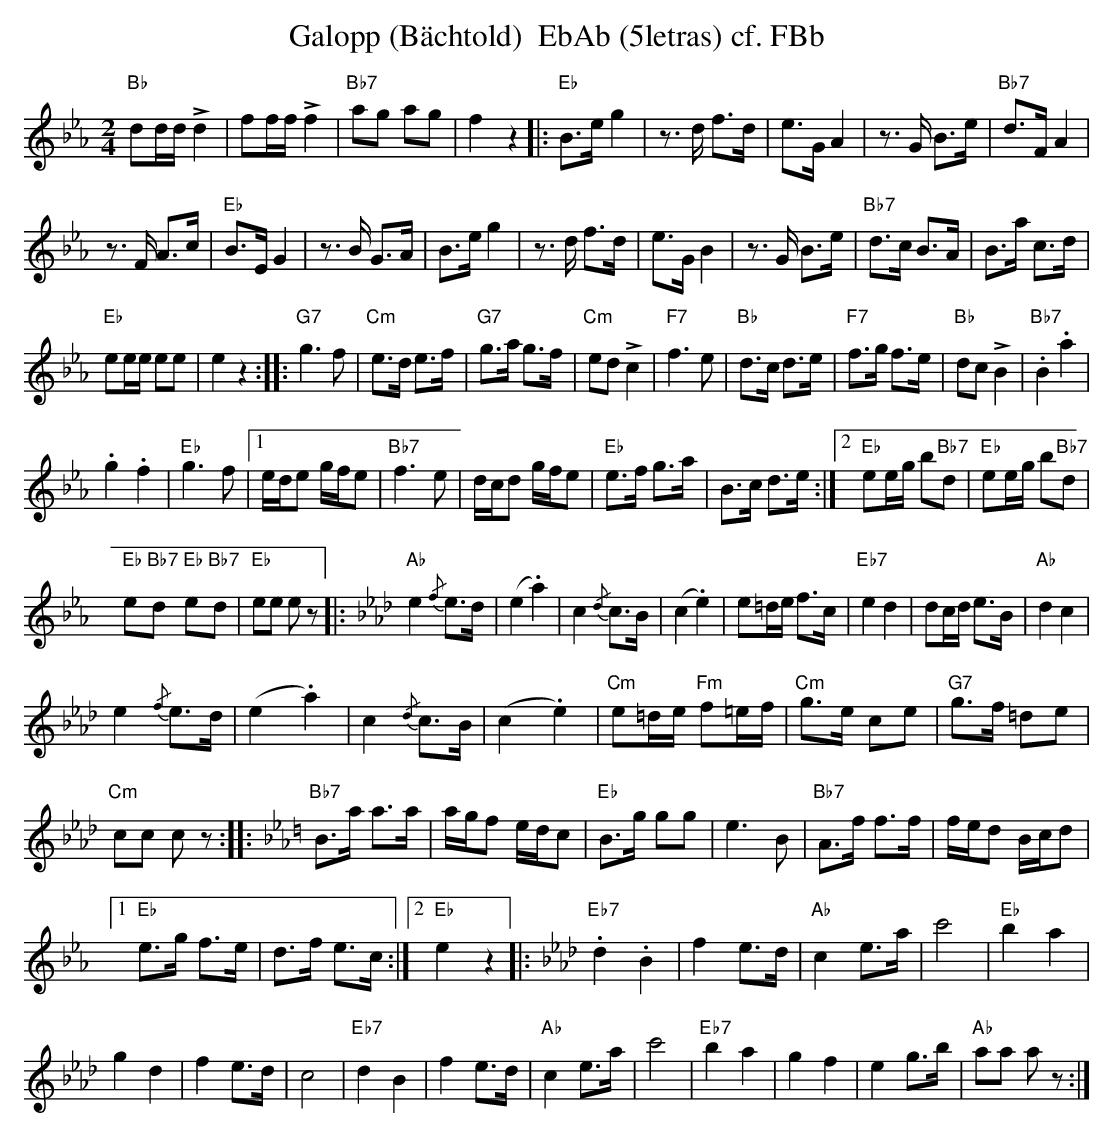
X:1
T:Galopp (B\"achtold)  EbAb (5letras) cf. FBb
M:2/4
L:1/8
K:Eb%%MIDI gchordon
"Bb"dd/2d/2 !>!d2 | ff/2f/2 !>!f2 | "Bb7"ag ag | f2z2 |: "Eb"B>eg2 | z>d f>d | e>GA2 | z>G B>e | "Bb7"d>FA2 |
z>F A>c | "Eb"B>EG2 | z>B G>A | B>eg2 | z>d f>d | e>GB2 | z>G B>e | "Bb7"d>c B>A | B>a c>d |
"Eb"ee/2e/2 ee | e2z2 :: "G7"g3f | "Cm"e>d e>f | "G7"g>a g>f | "Cm"ed!>!c2 | "F7"f3e | "Bb"d>c d>e | "F7"f>g f>e | \
"Bb"dc !>!B2 | "Bb7".B2.a2 |
.g2.f2 | "Eb"g3f |1 e/2d/2e g/2f/2e | "Bb7"f3e | d/2c/2d g/2f/2e |"Eb"e>f g>a | B>c d>e :|2 \
"Eb"ee/2g/2 b"Bb7"d | "Eb"ee/2g/2 b"Bb7"d |
"Eb"e"Bb7"d "Eb"e"Bb7"d | "Eb"ee ez [K:Ab] |: "Ab"e2 {/f} e>d | (e2.a2) | c2 {/d}c>B | (c2.e2) | e=d/2e/2 f>c | "Eb7"e2d2 | \
dc/2d/2 e>B | "Ab"d2c2 |
e2 {/f}e>d | (e2.a2) | c2 {/d}c>B | (c2.e2) | "Cm"e=d/2e/2 "Fm"f=e/2f/2 | "Cm"g>e ce | "G7"g>f =de |
"Cm"cc cz :: [K:Eb] \
"Bb7"B>a a>a | a/2g/2f e/2d/2c | "Eb"B>g gg | e3B | "Bb7"A>f f>f | f/2e/2d B/2c/2d |1
"Eb"e>g f>e | d>f e>c :|2 "Eb"e2z2 \
|: [K:Ab] "Eb7".d2.B2 | f2e>d | "Ab"c2e>a | c'4 | "Eb"b2a2 |
g2d2 | f2e>d | c4 | \
"Eb7"d2B2 | f2e>d | "Ab"c2e>a | c'4 | "Eb7"b2a2 | g2f2 | e2g>b | "Ab"aa az :|
